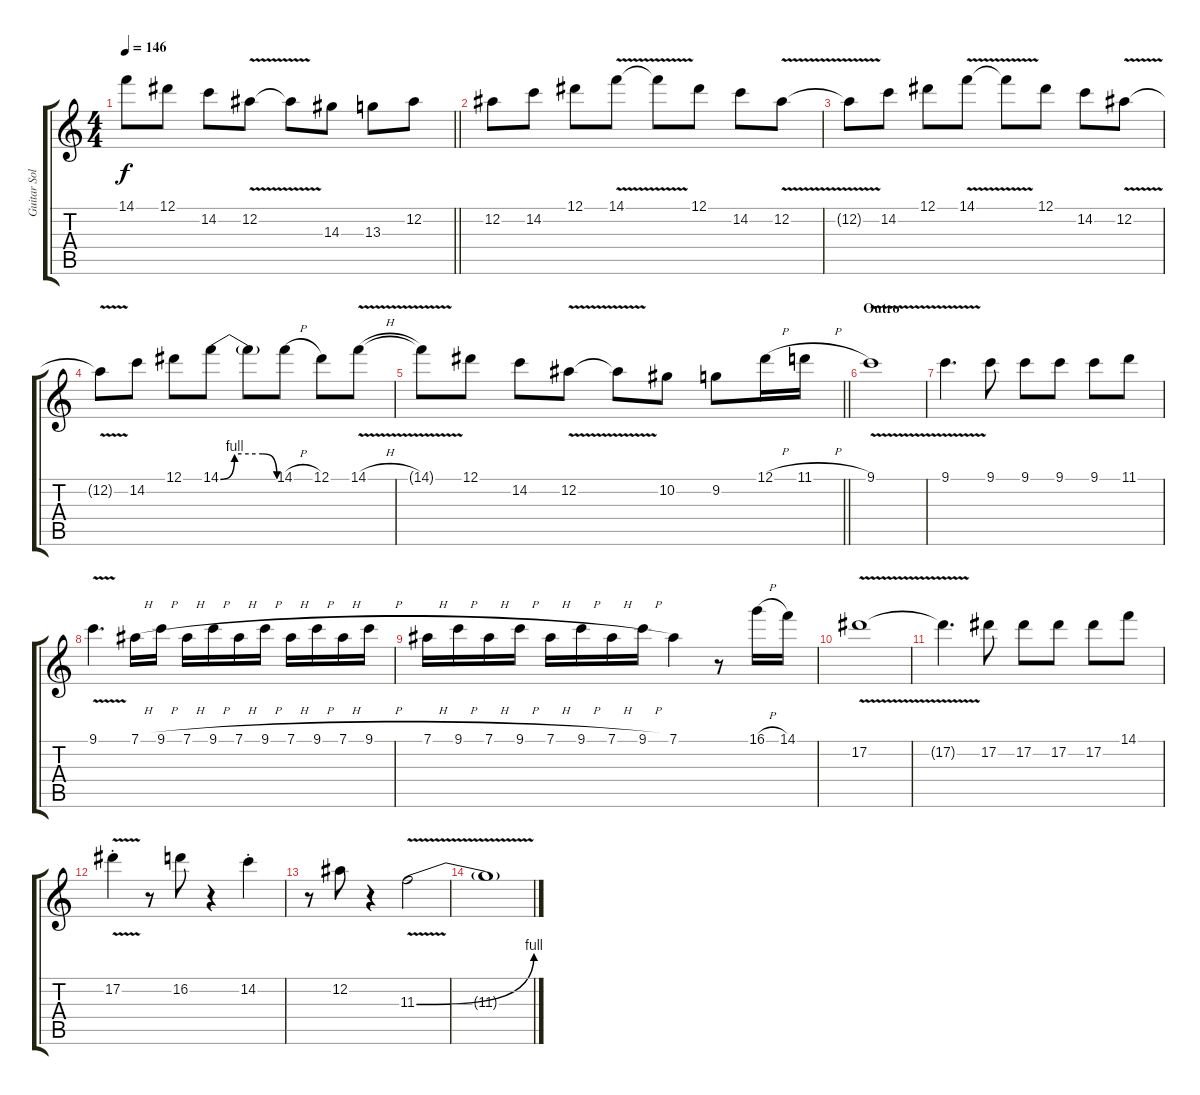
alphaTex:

\track ("Guitar Solo Left" "Guitar Sol") {instrument overdrivenguitar}
\staff {score tabs}
\tuning (Eb4 Bb3 Gb3 Db3 Ab2 Eb2) {hide}
\ts (4 4)
\tempo 146
\clef g2
\barLineRight lightlight
\ks c
14.1{t}.8{dy f} 12.1.8 14.2.8 12.2{v}.8 12.2{t}.8 14.3.8 13.3.8 12.2.8 |
12.2.8 14.2.8 12.1.8 14.1{v}.8 14.1{t}.8 12.1.8 14.2.8 12.2{v}.8 |
12.2{t}.8 14.2.8 12.1.8 14.1{v}.8 14.1{t}.8 12.1.8 14.2.8 12.2{v}.8 |
12.2{t}.8 14.2.8 12.1.8 14.1{be (custom 0 0 15 4 30 4 45 4 60 0)}.8 14.1{t}.8 14.1{h}.8 12.1.8 14.1{v h}.8 |
\barLineRight lightlight
14.1{t}.8 12.1.8 14.2.8 12.2{v}.8 12.2{t}.8 10.2.8 9.2.8 12.1{h}.16 11.1{h}.16 |
\section ("" "Outro")
9.1{v}.1 |
9.1{v}.4{d} 9.1.8 9.1.8 9.1.8 9.1.8 11.1.8 |
9.1{v}.4{d} 7.1{h}.16 9.1{h}.16 7.1{h}.16 9.1{h}.16 7.1{h}.16 9.1{h}.16 7.1{h}.16 9.1{h}.16 7.1{h}.16 9.1{h}.16 |
7.1{h}.16 9.1{h}.16 7.1{h}.16 9.1{h}.16 7.1{h}.16 9.1{h}.16 7.1{h}.16 9.1{h}.16 7.1.4 r.8 16.1{h}.16 14.1.16 |
17.2{v}.1 |
17.2{t}.4{d} 17.2.8 17.2.8 17.2.8 17.2.8 14.1.8 |
17.2{v st}.4 r.8 16.2.8 r.4 14.2{st}.4 |
r.8 12.2.8 r.4 11.3{be (bend 0 0 60 4) v}.2 |
11.3{t}.1
